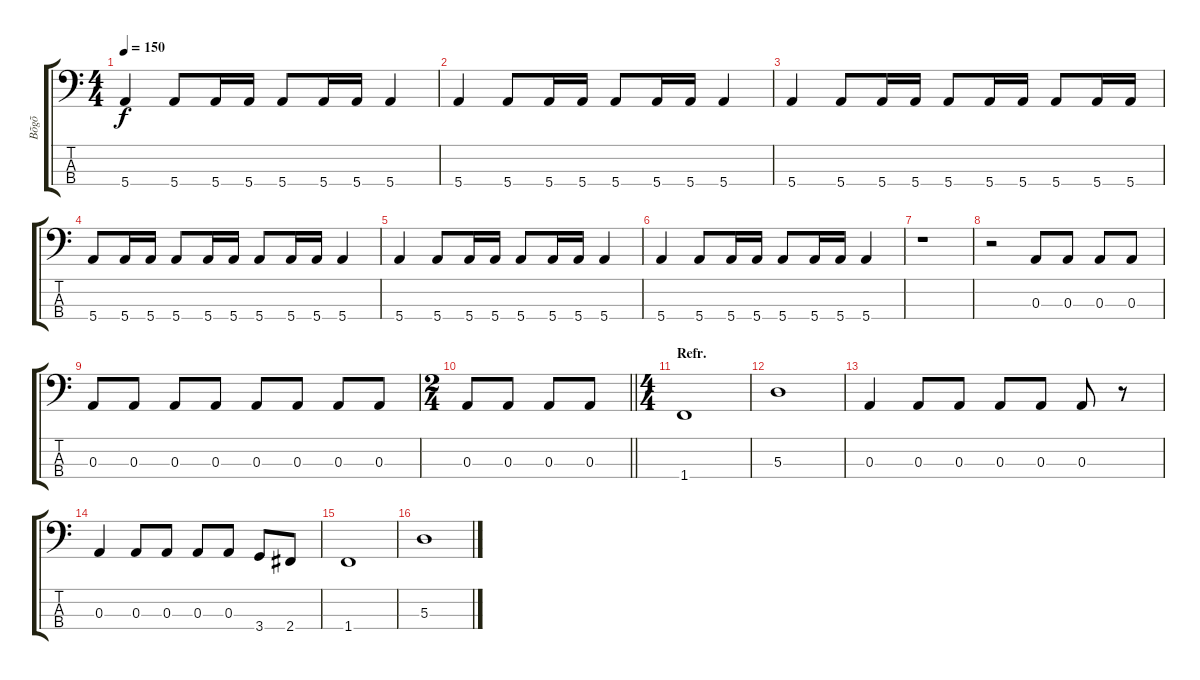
\track ("Bõgõ" "Bõgõ") {instrument electricbasspick}
\staff {score tabs}
\tuning (G2 D2 A1 E1) {hide}
\ts (4 4)
\tempo 150
\clef f4
\ks c
5.4.4{dy f} 5.4.8 5.4.16 5.4.16 5.4.8 5.4.16 5.4.16 5.4.4 |
5.4.4 5.4.8 5.4.16 5.4.16 5.4.8 5.4.16 5.4.16 5.4.4 |
5.4.4 5.4.8 5.4.16 5.4.16 5.4.8 5.4.16 5.4.16 5.4.8 5.4.16 5.4.16 |
5.4.8 5.4.16 5.4.16 5.4.8 5.4.16 5.4.16 5.4.8 5.4.16 5.4.16 5.4.4 |
5.4.4 5.4.8 5.4.16 5.4.16 5.4.8 5.4.16 5.4.16 5.4.4 |
5.4.4 5.4.8 5.4.16 5.4.16 5.4.8 5.4.16 5.4.16 5.4.4 |
r.1 |
r.2 0.3.8 0.3.8 0.3.8 0.3.8 |
0.3.8 0.3.8 0.3.8 0.3.8 0.3.8 0.3.8 0.3.8 0.3.8 |
\ts (2 4)
\barLineRight lightlight
0.3.8 0.3.8 0.3.8 0.3.8 |
\ts (4 4)
\section ("" "Refr.")
1.4.1 |
5.3.1 |
0.3.4 0.3.8 0.3.8 0.3.8 0.3.8 0.3.8 r.8 |
0.3.4 0.3.8 0.3.8 0.3.8 0.3.8 3.4.8 2.4.8 |
1.4.1 |
5.3.1
